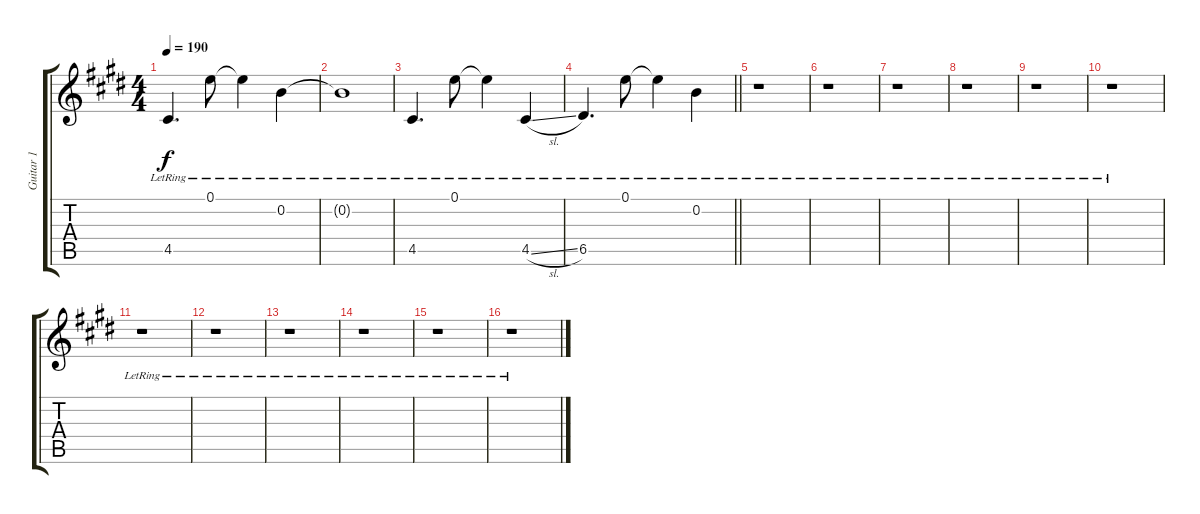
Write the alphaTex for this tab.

\track ("Guitar 1" "Guitar 1") {instrument electricguitarclean}
\staff {score tabs}
\tuning (E4 B3 G3 D3 A2 E2) {hide}
\ts (4 4)
\tempo 190
\clef g2
\ks e
4.5{lr}.4{d dy f} 0.1{lr}.8 0.1{lr t}.4 0.2{lr}.4 |
0.2{lr t}.1 |
4.5{lr}.4{d} 0.1{lr}.8 0.1{lr t}.4 4.5{sl lr}.4 |
\barLineRight lightlight
6.5{lr}.4{d} 0.1{lr}.8 0.1{lr t}.4 0.2{lr}.4 |
r.1 |
r.1 |
r.1 |
r.1 |
r.1 |
r.1 |
r.1 |
r.1 |
r.1 |
r.1 |
r.1 |
r.1
